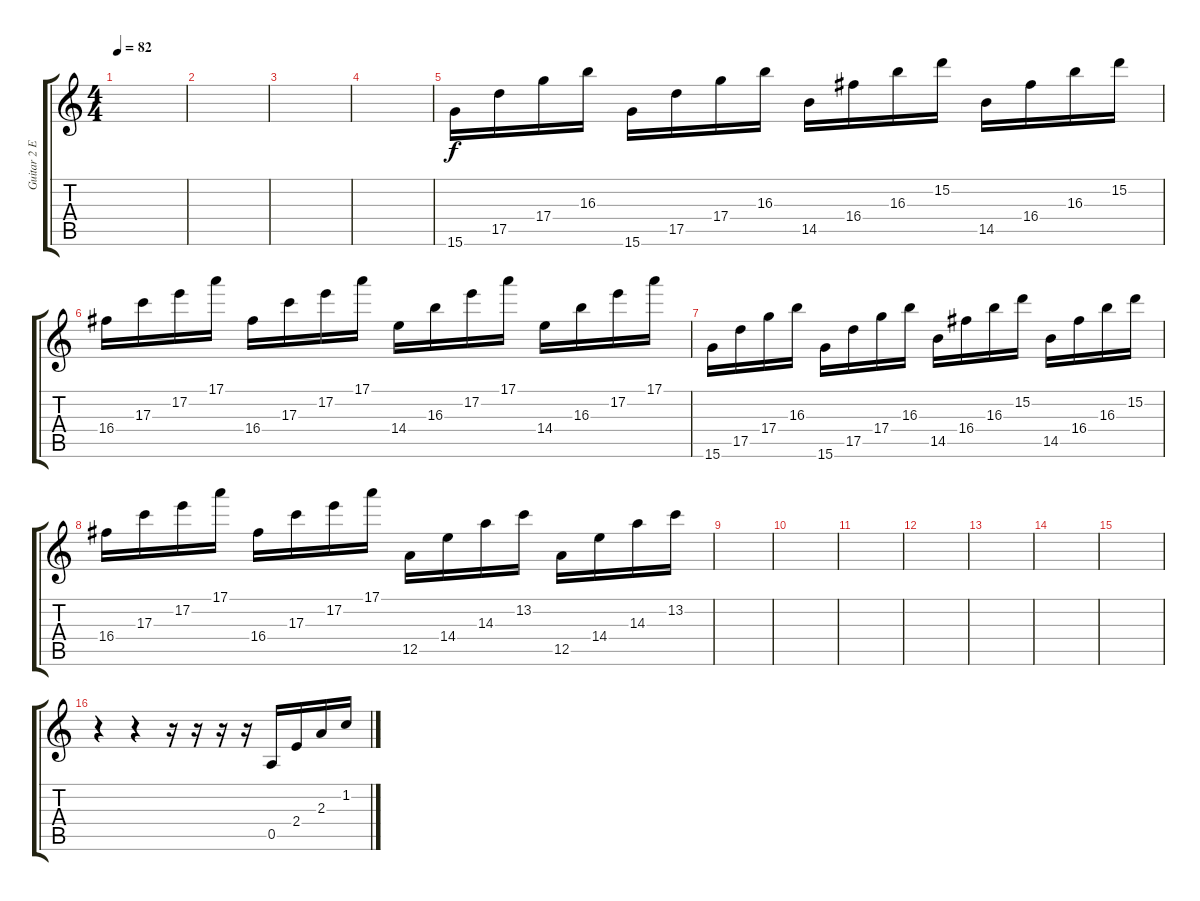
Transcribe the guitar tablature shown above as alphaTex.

\track ("Guitar 2 Electric" "Guitar 2 E") {instrument electricguitarclean}
\staff {score tabs}
\tuning (E4 B3 G3 D3 A2 E2) {hide}
\ts (4 4)
\tempo 82
\clef g2
\ks c
|
|
|
|
15.6.16 17.5.16 17.4.16 16.3.16 15.6.16 17.5.16 17.4.16 16.3.16 14.5.16 16.4.16 16.3.16 15.2.16 14.5.16 16.4.16 16.3.16 15.2.16 |
16.4.16 17.3.16 17.2.16 17.1.16 16.4.16 17.3.16 17.2.16 17.1.16 14.4.16 16.3.16 17.2.16 17.1.16 14.4.16 16.3.16 17.2.16 17.1.16 |
15.6.16 17.5.16 17.4.16 16.3.16 15.6.16 17.5.16 17.4.16 16.3.16 14.5.16 16.4.16 16.3.16 15.2.16 14.5.16 16.4.16 16.3.16 15.2.16 |
16.4.16 17.3.16 17.2.16 17.1.16 16.4.16 17.3.16 17.2.16 17.1.16 12.5.16 14.4.16 14.3.16 13.2.16 12.5.16 14.4.16 14.3.16 13.2.16 |
|
|
|
|
|
|
|
r.4{volume 10 instrument acousticgrandpiano} r.4 r.16 r.16 r.16 r.16 0.5.16 2.4.16 2.3.16 1.2.16
